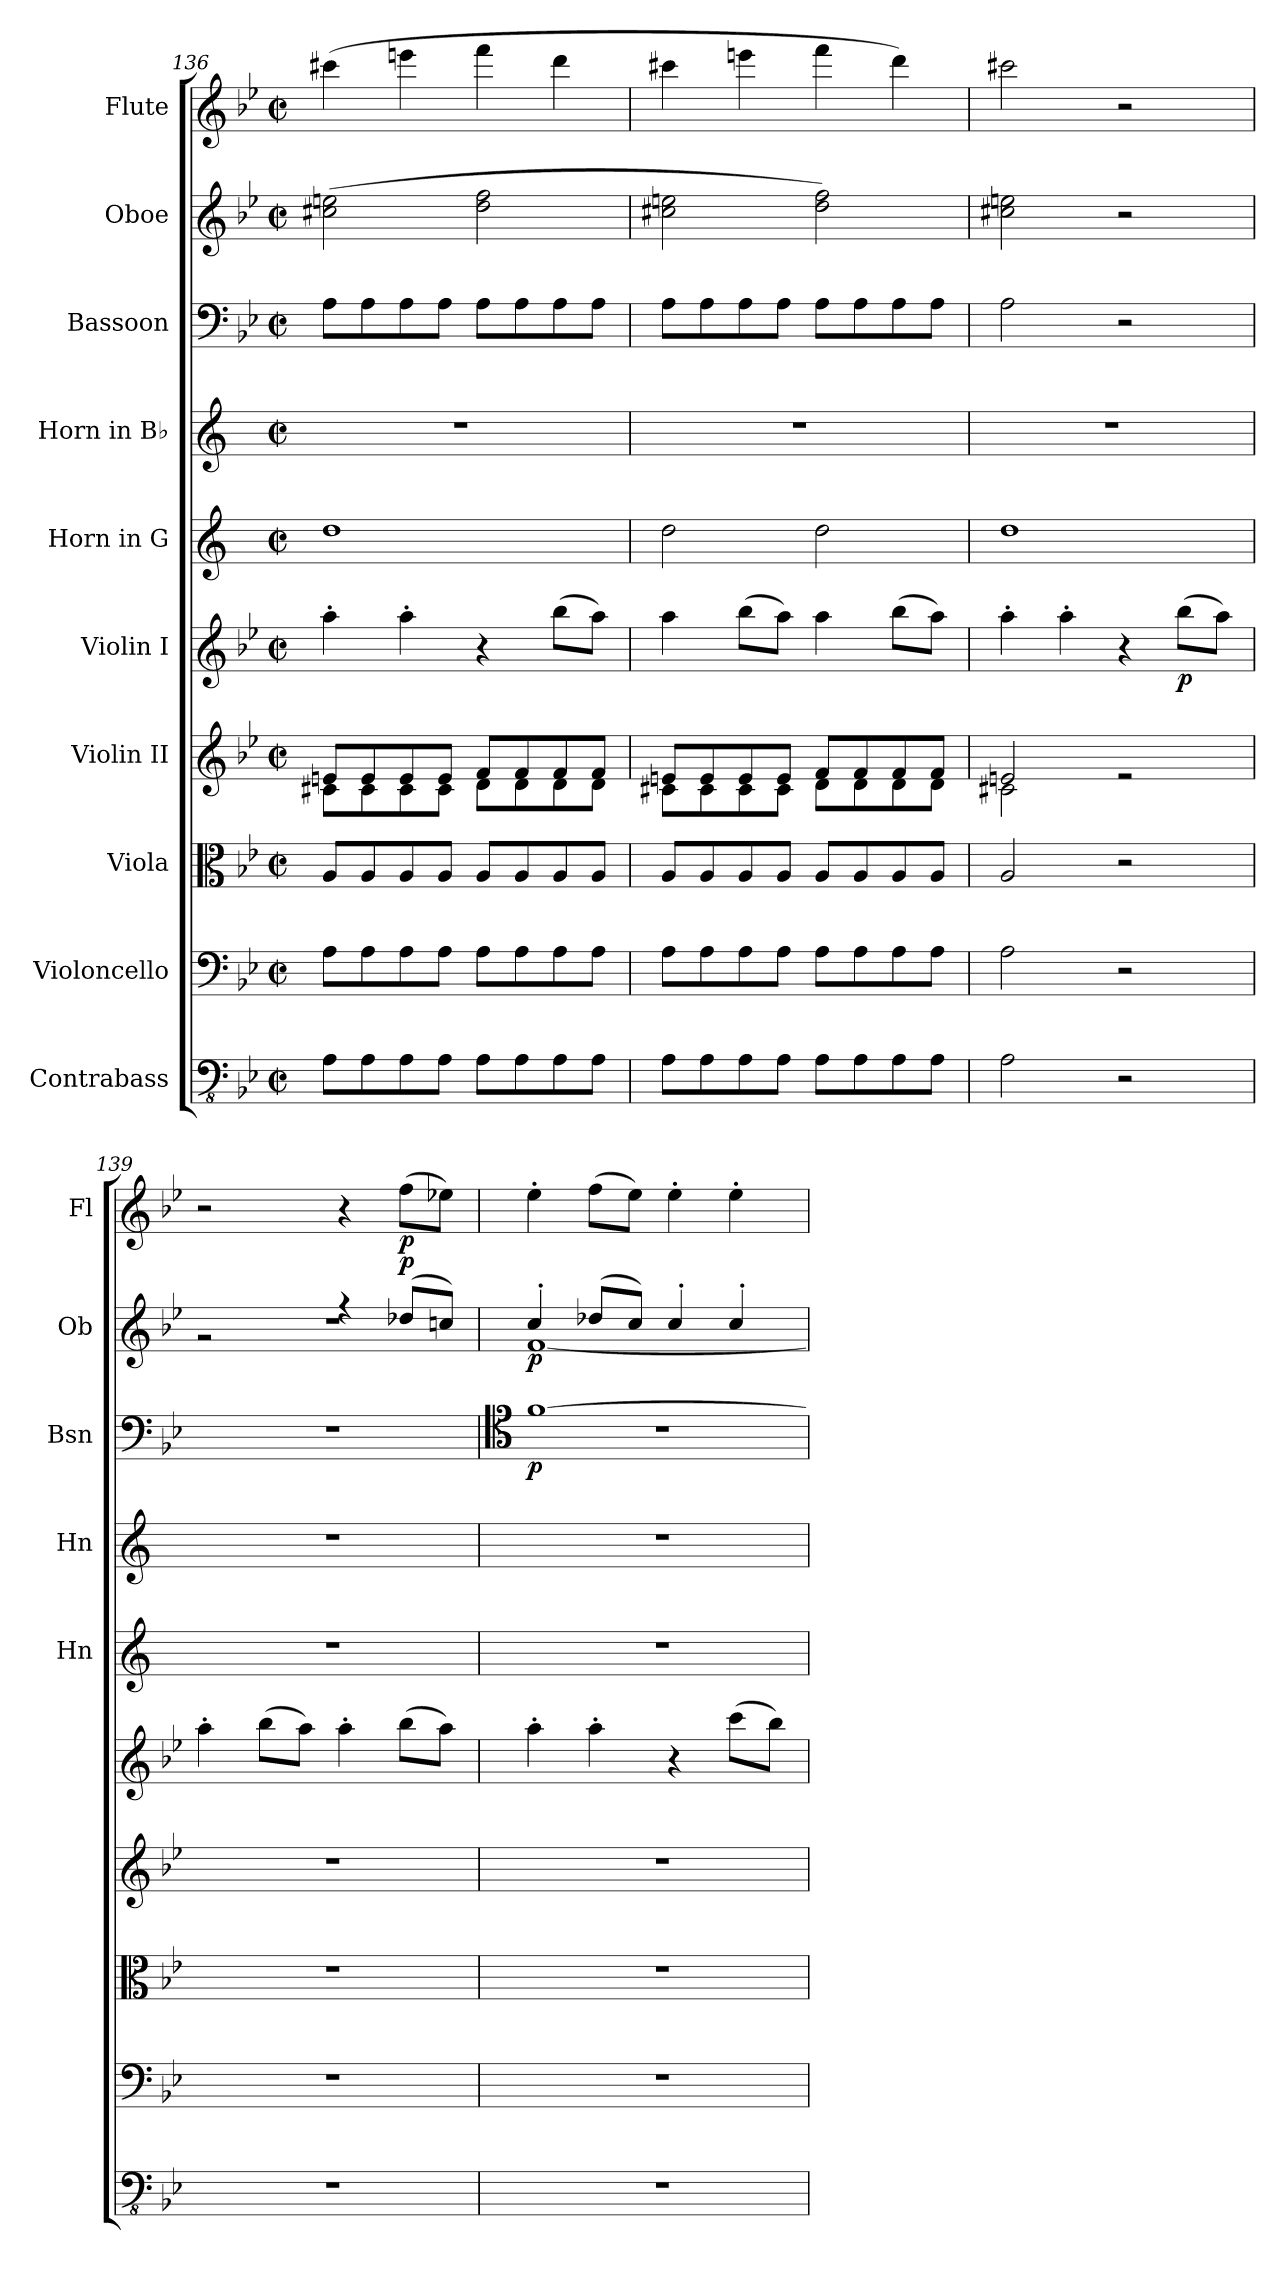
**kern	**kern	**kern	**kern	**kern	**dynam	**kern	**kern	**kern	**dynam	**kern	**dynam	**kern	**dynam
*part10	*part9	*part8	*part7	*part6	*part6	*part5	*part4	*part3	*part3	*part2	*part2	*part1	*part1
*staff10	*staff9	*staff8	*staff7	*staff6	*staff6	*staff5	*staff4	*staff3	*staff3	*staff2	*staff2	*staff1	*staff1
*I"Contrabass	*I"Violoncello	*I"Viola	*I"Violin II	*I"Violin I	*	*I"Horn in G	*I"Horn in B♭	*I"Bassoon	*	*I"Oboe	*	*I"Flute	*
*	*	*	*	*	*	*I'Hn	*I'Hn	*I'Bsn	*	*I'Ob	*	*I'Fl	*
*clefFv4	*clefF4	*clefC3	*clefG2	*clefG2	*	*clefG2	*clefG2	*clefF4	*	*clefG2	*	*clefG2	*
*	*	*	*	*	*	*ITrd3c5	*ITrd1c2	*	*	*	*	*	*
*k[b-e-]	*k[b-e-]	*k[b-e-]	*k[b-e-]	*k[b-e-]	*	*k[f#]	*k[b-e-]	*k[b-e-]	*	*k[b-e-]	*	*k[b-e-]	*
*M2/2	*M2/2	*M2/2	*M2/2	*M2/2	*	*M2/2	*M2/2	*M2/2	*	*M2/2	*	*M2/2	*
*met(c|)	*met(c|)	*met(c|)	*met(c|)	*met(c|)	*	*met(c|)	*met(c|)	*met(c|)	*	*met(c|)	*	*met(c|)	*
=136	=136	=136	=136	=136	=136	=136	=136	=136	=136	=136	=136	=136	=136
*	*	*	*^	*	*	*	*	*	*	*	*	*	*
8AA\L	8A\L	8A/L	8en/L	8c#X\L	4aa'\	.	1a	1r	8A\L	.	(2cc#X\ 2een\	.	(4ccc#X\	.
8AA\	8A\	8A/	8e/	8c#\	.	.	.	.	8A\	.	.	.	.	.
8AA\	8A\	8A/	8e/	8c#\	4aa'\	.	.	.	8A\	.	.	.	4eeen\	.
8AA\J	8A\J	8A/J	8e/J	8c#\J	.	.	.	.	8A\J	.	.	.	.	.
8AA\L	8A\L	8A/L	8f/L	8d\L	4r	.	.	.	8A\L	.	2dd\ 2ff\	.	4fff\	.
8AA\	8A\	8A/	8f/	8d\	.	.	.	.	8A\	.	.	.	.	.
8AA\	8A\	8A/	8f/	8d\	(8bb-\L	.	.	.	8A\	.	.	.	4ddd\	.
8AA\J	8A\J	8A/J	8f/J	8d\J	8aa\J)	.	.	.	8A\J	.	.	.	.	.
=137	=137	=137	=137	=137	=137	=137	=137	=137	=137	=137	=137	=137	=137	=137
8AA\L	8A\L	8A/L	8en/L	8c#X\L	4aa\	.	2a\	1r	8A\L	.	2cc#X\ 2een\	.	4ccc#X\	.
8AA\	8A\	8A/	8e/	8c#\	.	.	.	.	8A\	.	.	.	.	.
8AA\	8A\	8A/	8e/	8c#\	(8bb-\L	.	.	.	8A\	.	.	.	4eeen\	.
8AA\J	8A\J	8A/J	8e/J	8c#\J	8aa\J)	.	.	.	8A\J	.	.	.	.	.
8AA\L	8A\L	8A/L	8f/L	8d\L	4aa\	.	2a\	.	8A\L	.	2dd\ 2ff\)	.	4fff\	.
8AA\	8A\	8A/	8f/	8d\	.	.	.	.	8A\	.	.	.	.	.
8AA\	8A\	8A/	8f/	8d\	(8bb-\L	.	.	.	8A\	.	.	.	4ddd\)	.
8AA\J	8A\J	8A/J	8f/J	8d\J	8aa\J)	.	.	.	8A\J	.	.	.	.	.
!!LO:PB:g=z
=138	=138	=138	=138	=138	=138	=138	=138	=138	=138	=138	=138	=138	=138	=138
2AA\	2A\	2A/	2en/	2c#X\	4aa'\	.	1a	1r	2A\	.	2cc#X\ 2een\	.	2ccc#X\	.
.	.	.	.	.	4aa'\	.	.	.	.	.	.	.	.	.
2r	2r	2r	2re	2ryy	4r	.	.	.	2r	.	2r	.	2r	.
!	!	!	!	!	!	!LO:DY:b	!	!	!	!	!	!	!	!
.	.	.	.	.	(8bb-\L	p	.	.	.	.	.	.	.	.
.	.	.	.	.	8aa\J)	.	.	.	.	.	.	.	.	.
*	*	*	*v	*v	*	*	*	*	*	*	*	*	*	*
=139	=139	=139	=139	=139	=139	=139	=139	=139	=139	=139	=139	=139	=139
*	*	*	*	*	*	*	*	*	*	*^	*	*	*
1r	1r	1r	1r	4aa'\	.	1r	1r	1r	.	2rg	1rdd	.	2r	.
.	.	.	.	(8bb-\L	.	.	.	.	.	.	.	.	.	.
.	.	.	.	8aa\J)	.	.	.	.	.	.	.	.	.	.
.	.	.	.	4aa'\	.	.	.	.	.	4r	.	.	4r	.
!	!	!	!	!	!	!	!	!	!	!	!	!LO:DY:a	!	!LO:DY:b
.	.	.	.	(8bb-\L	.	.	.	.	.	(8dd-X/L	.	p	(8ff\L	p
.	.	.	.	8aa\J)	.	.	.	.	.	8ccn/J)	.	.	8ee-X\J)	.
=140	=140	=140	=140	=140	=140	=140	=140	=140	=140	=140	=140	=140	=140	=140
*	*	*	*	*	*	*	*	*clefC4	*	*	*	*	*	*
*	*	*	*	*	*	*	*	*^	*	*	*	*	*	*
!	!	!	!	!	!	!	!	!	!	!LO:DY:b	!	!	!LO:DY:b	!	!
1r	1r	1r	1r	4aa'\	.	1r	1r	[1f	1rc	p	4cc'/	[1f	p	4ee-'\	.
.	.	.	.	4aa'\	.	.	.	.	.	.	(8dd-X/L	.	.	(8ff\L	.
.	.	.	.	.	.	.	.	.	.	.	8cc/J)	.	.	8ee-\J)	.
.	.	.	.	4r	.	.	.	.	.	.	4cc'/	.	.	4ee-'\	.
.	.	.	.	(8ccc\L	.	.	.	.	.	.	4cc'/	.	.	4ee-'\	.
.	.	.	.	8bb-\J)	.	.	.	.	.	.	.	.	.	.	.
*	*	*	*	*	*	*	*	*v	*v	*	*	*	*	*	*
*	*	*	*	*	*	*	*	*	*	*v	*v	*	*	*
=	=	=	=	=	=	=	=	=	=	=	=	=	=
*-	*-	*-	*-	*-	*-	*-	*-	*-	*-	*-	*-	*-	*-
